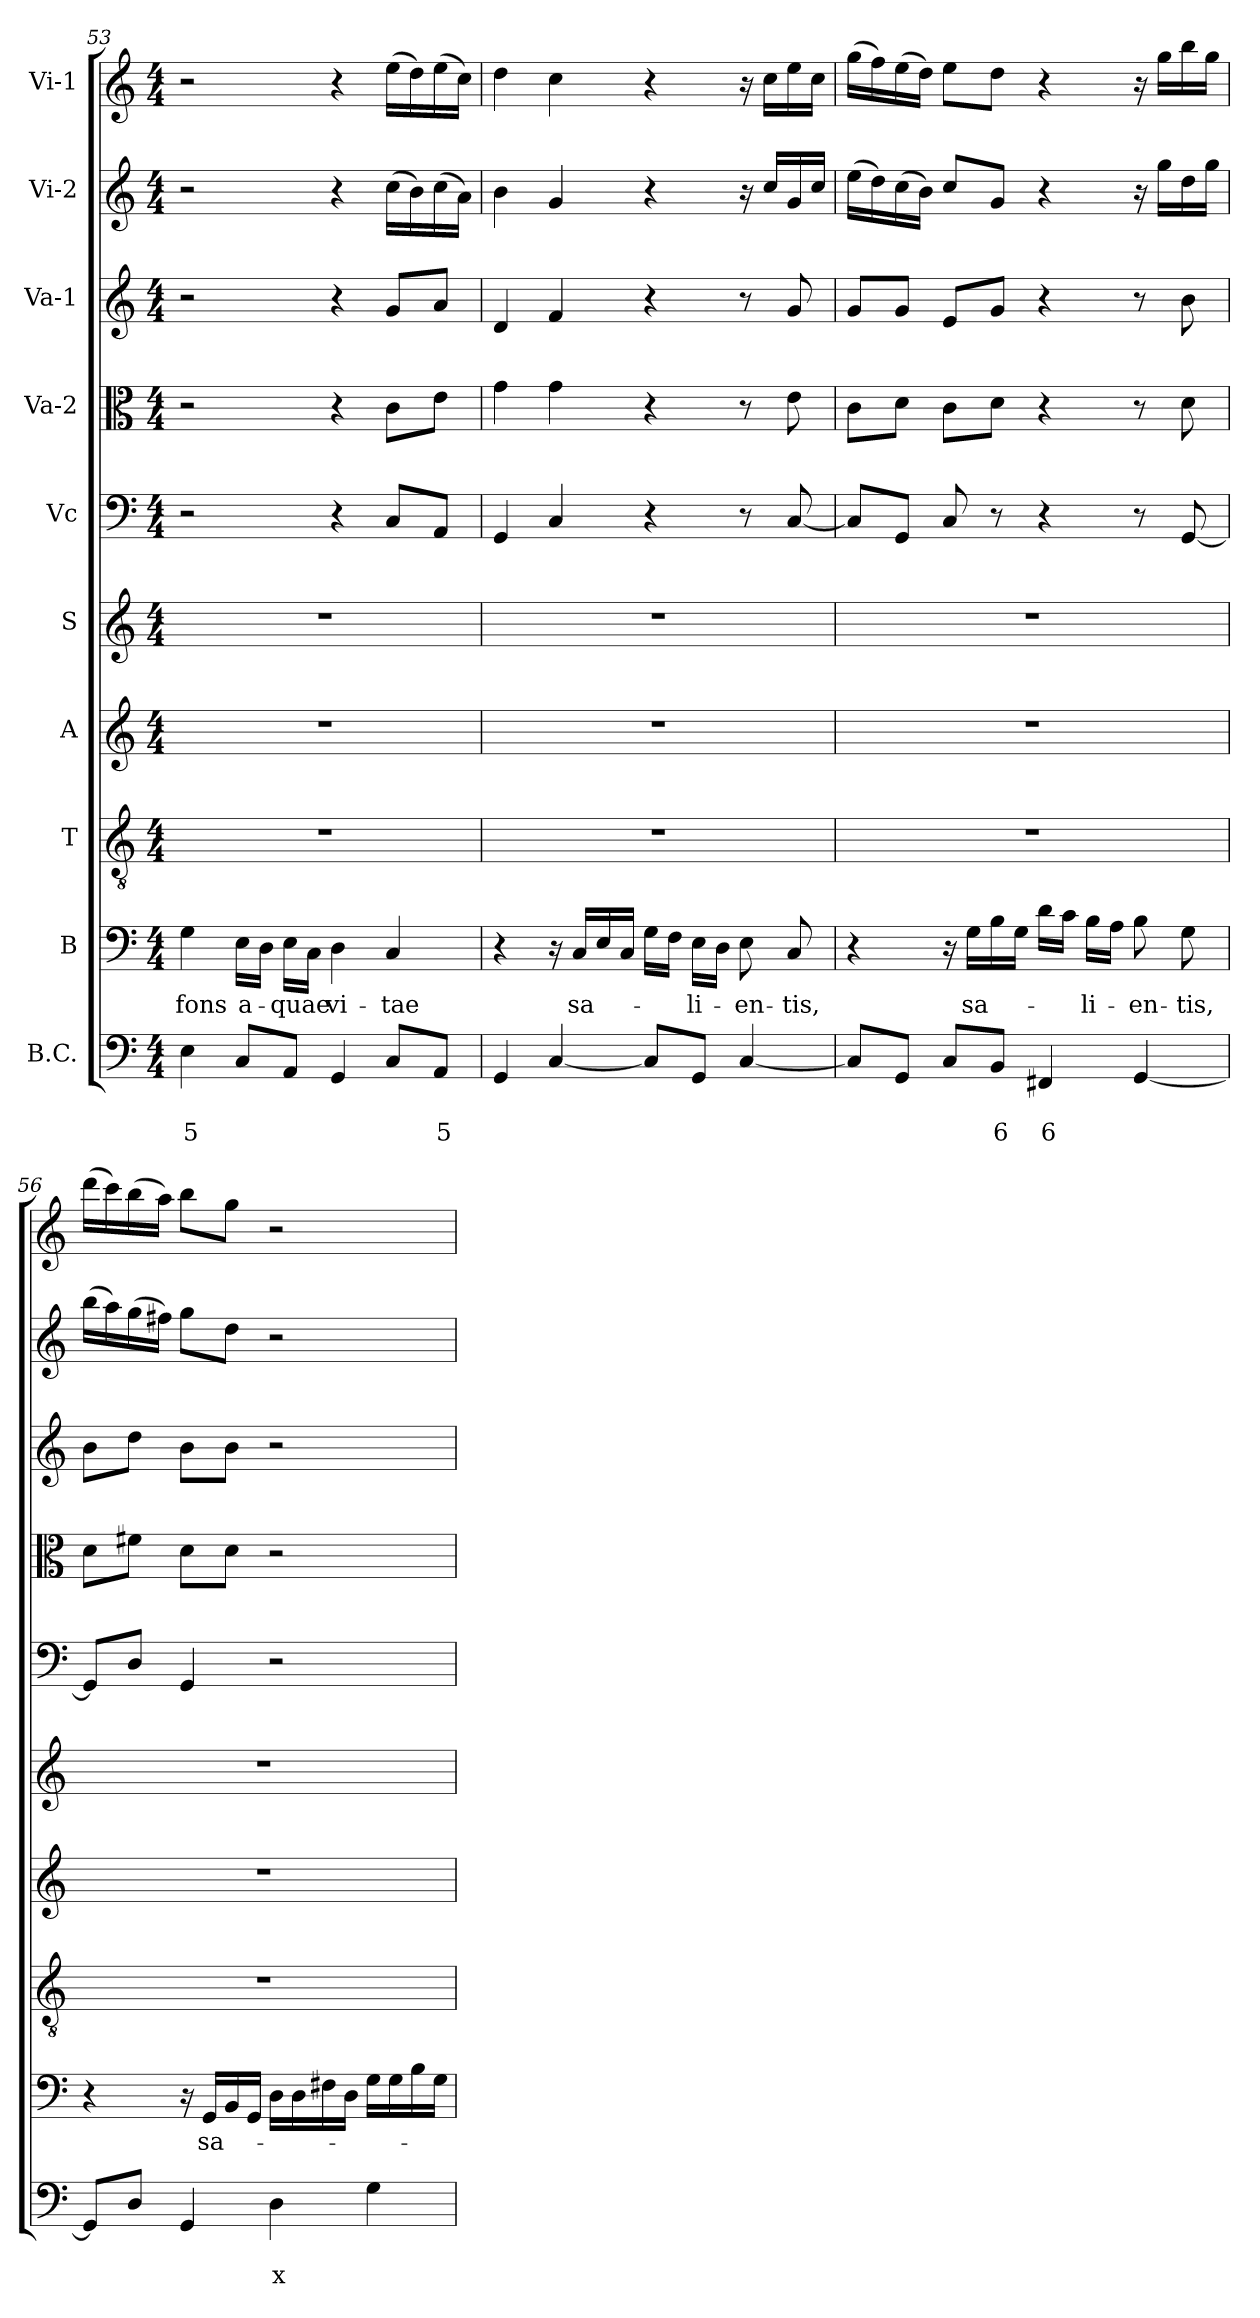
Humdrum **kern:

**kern	**text	**text	**kern	**text	**kern	**kern	**kern	**kern	**kern	**kern	**kern	**kern
*part10	*part10	*part10	*part9	*part9	*part8	*part7	*part6	*part5	*part4	*part3	*part2	*part1
*staff10	*staff10	*staff10	*staff9	*staff9	*staff8	*staff7	*staff6	*staff5	*staff4	*staff3	*staff2	*staff1
*I"B.C.	*	*	*I"B	*	*I"T	*I"A	*I"S	*I"Vc	*I"Va-2	*I"Va-1	*I"Vi-2	*I"Vi-1
*clefF4	*	*	*clefF4	*	*clefGv2	*clefG2	*clefG2	*clefF4	*clefC3	*clefG2	*clefG2	*clefG2
*k[]	*	*	*k[]	*	*k[]	*k[]	*k[]	*k[]	*k[]	*k[]	*k[]	*k[]
*C:	*	*	*C:	*	*C:	*C:	*C:	*C:	*C:	*C:	*C:	*C:
*M4/4	*	*	*M4/4	*	*M4/4	*M4/4	*M4/4	*M4/4	*M4/4	*M4/4	*M4/4	*M4/4
=53	=53	=53	=53	=53	=53	=53	=53	=53	=53	=53	=53	=53
!	!	!LO:LY:b	!	!LO:LY:b	!	!	!	!	!	!	!	!
4E\	.	5	4G\	fons	1r	1r	1r	2r	2r	2r	2r	2r
!	!	!	!	!LO:LY:b	!	!	!	!	!	!	!	!
8C/L	.	.	16E\LL	a-	.	.	.	.	.	.	.	.
.	.	.	16D\JJ	.	.	.	.	.	.	.	.	.
!	!	!	!	!LO:LY:b	!	!	!	!	!	!	!	!
8AA/J	.	.	16E\LL	-quae	.	.	.	.	.	.	.	.
.	.	.	16C\JJ	.	.	.	.	.	.	.	.	.
!	!	!	!	!LO:LY:b	!	!	!	!	!	!	!	!
4GG/	.	.	4D\	vi-	.	.	.	4r	4r	4r	4r	4r
!	!	!	!	!LO:LY:b	!	!	!	!	!	!	!	!
8C/L	.	.	4C/	-tae	.	.	.	8C/L	8c\L	8g/L	(>16cc\LL	(>16ee\LL
.	.	.	.	.	.	.	.	.	.	.	16b\)	16dd\)
!	!	!LO:LY:b	!	!	!	!	!	!	!	!	!	!
8AA/J	.	5	.	.	.	.	.	8AA/J	8e\J	8a/J	(>16cc\	(>16ee\
.	.	.	.	.	.	.	.	.	.	.	16a\JJ)	16cc\JJ)
=54	=54	=54	=54	=54	=54	=54	=54	=54	=54	=54	=54	=54
4GG/	.	.	4r	.	1r	1r	1r	4GG/	4g\	4d/	4b\	4dd\
[4C/	.	.	16r	.	.	.	.	4C/	4g\	4f/	4g/	4cc\
!	!	!	!	!LO:LY:b	!	!	!	!	!	!	!	!
.	.	.	16C/LL	sa-	.	.	.	.	.	.	.	.
.	.	.	16E/	.	.	.	.	.	.	.	.	.
.	.	.	16C/JJ	.	.	.	.	.	.	.	.	.
8C/L]	.	.	16G\LL	.	.	.	.	4r	4r	4r	4r	4r
.	.	.	16F\JJ	.	.	.	.	.	.	.	.	.
!	!	!	!	!LO:LY:b	!	!	!	!	!	!	!	!
8GG/J	.	.	16E\LL	-li-	.	.	.	.	.	.	.	.
.	.	.	16D\JJ	.	.	.	.	.	.	.	.	.
!	!	!	!	!LO:LY:b	!	!	!	!	!	!	!	!
[4C/	.	.	8E\	-en-	.	.	.	8r	8r	8r	16r	16r
.	.	.	.	.	.	.	.	.	.	.	16cc/LL	16cc\LL
!	!	!	!	!LO:LY:b	!	!	!	!	!	!	!	!
.	.	.	8C/	-tis,	.	.	.	[8C/	8e\	8g/	16g/	16ee\
.	.	.	.	.	.	.	.	.	.	.	16cc/JJ	16cc\JJ
=55	=55	=55	=55	=55	=55	=55	=55	=55	=55	=55	=55	=55
8C/L]	.	.	4r	.	1r	1r	1r	8C/L]	8c\L	8g/L	(>16ee\LL	(>16gg\LL
.	.	.	.	.	.	.	.	.	.	.	16dd\)	16ff\)
8GG/J	.	.	.	.	.	.	.	8GG/J	8d\J	8g/J	(>16cc\	(>16ee\
.	.	.	.	.	.	.	.	.	.	.	16b\JJ)	16dd\JJ)
8C/L	.	.	16r	.	.	.	.	8C/	8c\L	8e/L	8cc/L	8ee\L
!	!	!	!	!LO:LY:b	!	!	!	!	!	!	!	!
.	.	.	16G\LL	sa-	.	.	.	.	.	.	.	.
!	!	!LO:LY:b	!	!	!	!	!	!	!	!	!	!
8BB/J	.	6	16B\	.	.	.	.	8r	8d\J	8g/J	8g/J	8dd\J
.	.	.	16G\JJ	.	.	.	.	.	.	.	.	.
!	!	!LO:LY:b	!	!	!	!	!	!	!	!	!	!
4FF#X/	.	6	16d\LL	.	.	.	.	4r	4r	4r	4r	4r
.	.	.	16c\JJ	.	.	.	.	.	.	.	.	.
!	!	!	!	!LO:LY:b	!	!	!	!	!	!	!	!
.	.	.	16B\LL	-li-	.	.	.	.	.	.	.	.
.	.	.	16A\JJ	.	.	.	.	.	.	.	.	.
!	!	!	!	!LO:LY:b	!	!	!	!	!	!	!	!
[4GG/	.	.	8B\	-en-	.	.	.	8r	8r	8r	16r	16r
.	.	.	.	.	.	.	.	.	.	.	16gg\LL	16gg\LL
!	!	!	!	!LO:LY:b	!	!	!	!	!	!	!	!
.	.	.	8G\	-tis,	.	.	.	[8GG/	8d\	8b\	16dd\	16bb\
.	.	.	.	.	.	.	.	.	.	.	16gg\JJ	16gg\JJ
!!LO:PB:g=z
=56	=56	=56	=56	=56	=56	=56	=56	=56	=56	=56	=56	=56
8GG/L]	.	.	4r	.	1r	1r	1r	8GG/L]	8d\L	8b\L	(>16bb\LL	(>16ddd\LL
.	.	.	.	.	.	.	.	.	.	.	16aa\)	16ccc\)
8D/J	.	.	.	.	.	.	.	8D/J	8f#X\J	8dd\J	(>16gg\	(>16bb\
.	.	.	.	.	.	.	.	.	.	.	16ff#X\JJ)	16aa\JJ)
4GG/	.	.	16r	.	.	.	.	4GG/	8d\L	8b\L	8gg\L	8bb\L
!	!	!	!	!LO:LY:b	!	!	!	!	!	!	!	!
.	.	.	16GG/LL	sa-	.	.	.	.	.	.	.	.
.	.	.	16BB/	.	.	.	.	.	8d\J	8b\J	8dd\J	8gg\J
.	.	.	16GG/JJ	.	.	.	.	.	.	.	.	.
!	!	!LO:LY:b	!	!	!	!	!	!	!	!	!	!
4D\	.	x	16D\LL	.	.	.	.	2r	2r	2r	2r	2r
.	.	.	16D\	.	.	.	.	.	.	.	.	.
.	.	.	16F#X\	.	.	.	.	.	.	.	.	.
.	.	.	16D\JJ	.	.	.	.	.	.	.	.	.
4G\	.	.	16G\LL	.	.	.	.	.	.	.	.	.
.	.	.	16G\	.	.	.	.	.	.	.	.	.
.	.	.	16B\	.	.	.	.	.	.	.	.	.
.	.	.	16G\JJ	.	.	.	.	.	.	.	.	.
=	=	=	=	=	=	=	=	=	=	=	=	=
*-	*-	*-	*-	*-	*-	*-	*-	*-	*-	*-	*-	*-
